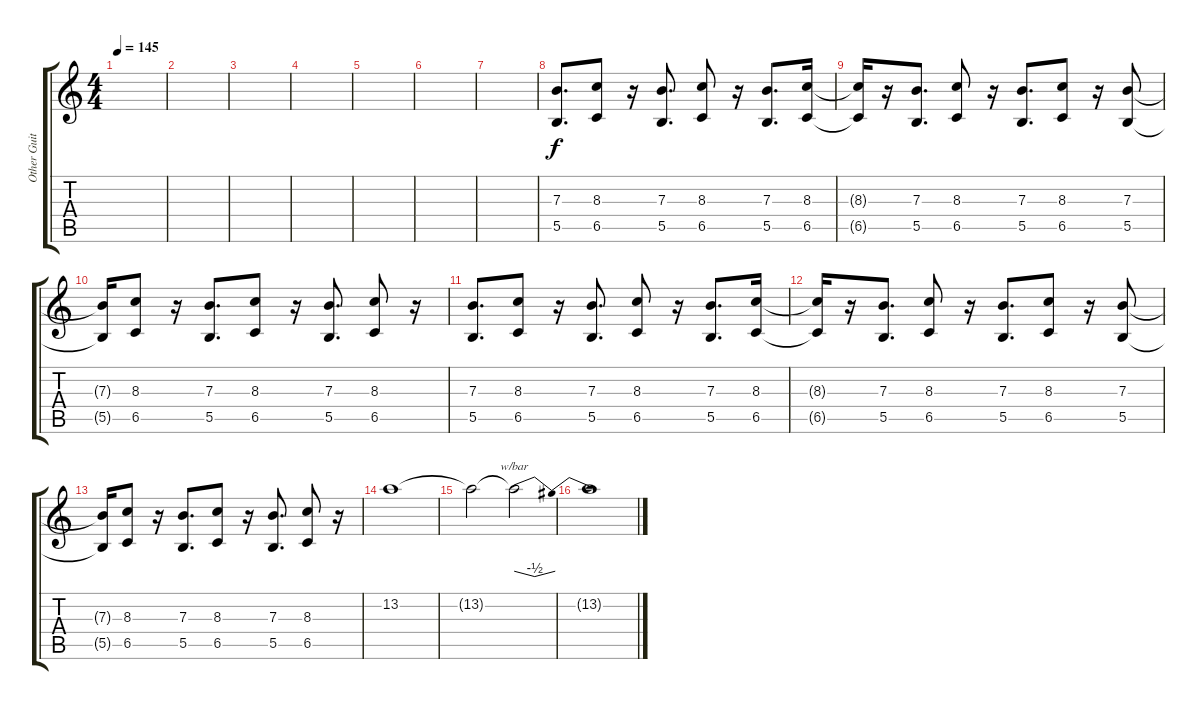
\track ("Other Guitar" "Other Guit") {instrument overdrivenguitar}
\staff {score tabs}
\tuning (Db4 Ab3 E3 B2 Gb2 B1) {hide}
\ts (4 4)
\tempo 145
\clef g2
\ks c
|
|
|
|
|
|
|
(7.3 5.5).8{d} (8.3 6.5).8 r.16 (7.3 5.5).8{d} (8.3 6.5).8 r.16 (7.3 5.5).8{d} (8.3 6.5).16 |
(8.3{t} 6.5{t}).16 r.16 (7.3 5.5).8{d} (8.3 6.5).8 r.16 (7.3 5.5).8{d} (8.3 6.5).8 r.16 (7.3 5.5).8 |
(7.3{t} 5.5{t}).16 (8.3 6.5).8 r.16 (7.3 5.5).8{d} (8.3 6.5).8 r.16 (7.3 5.5).8{d} (8.3 6.5).8 r.16 |
(7.3 5.5).8{d} (8.3 6.5).8 r.16 (7.3 5.5).8{d} (8.3 6.5).8 r.16 (7.3 5.5).8{d} (8.3 6.5).16 |
(8.3{t} 6.5{t}).16 r.16 (7.3 5.5).8{d} (8.3 6.5).8 r.16 (7.3 5.5).8{d} (8.3 6.5).8 r.16 (7.3 5.5).8 |
(7.3{t} 5.5{t}).16 (8.3 6.5).8 r.16 (7.3 5.5).8{d} (8.3 6.5).8 r.16 (7.3 5.5).8{d} (8.3 6.5).8 r.16 |
13.2.1{volume 7} |
13.2{t}.2 13.2{t}.2{tbe (dip default 0 0 30 -2 60 0)} |
13.2{t}.1
